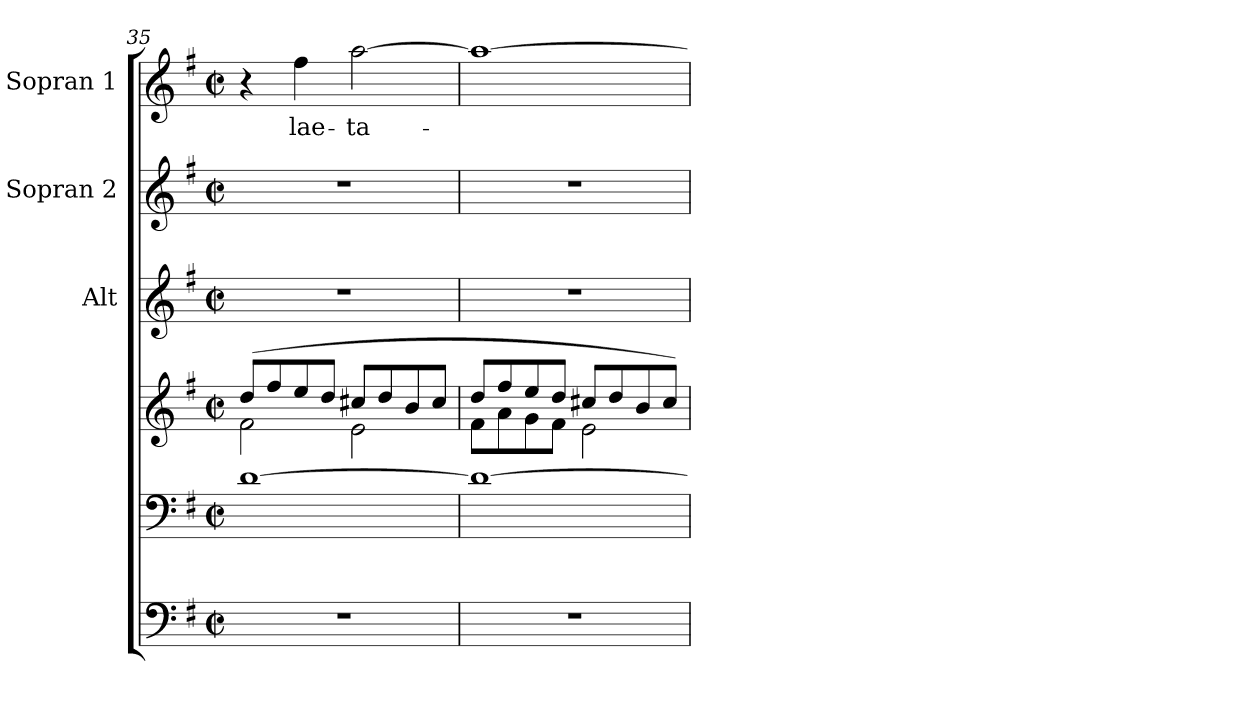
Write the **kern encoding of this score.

**kern	**kern	**kern	**kern	**kern	**kern	**text
*part5	*part4	*part4	*part3	*part2	*part1	*part1
*staff6	*staff5	*staff4	*staff3	*staff2	*staff1	*staff1
*	*	*	*I"Alt	*I"Sopran 2	*I"Sopran 1	*
*	*	*	*I'A.	*I'S. 2	*I'S. 1	*
*clefF4	*clefF4	*clefG2	*clefG2	*clefG2	*clefG2	*
*k[f#]	*k[f#]	*k[f#]	*k[f#]	*k[f#]	*k[f#]	*
*G:	*G:	*G:	*G:	*G:	*G:	*
*M2/2	*M2/2	*M2/2	*M2/2	*M2/2	*M2/2	*
*met(c|)	*met(c|)	*met(c|)	*met(c|)	*met(c|)	*met(c|)	*
=35	=35	=35	=35	=35	=35	=35
*	*	*^	*	*	*	*
1r	[1d	(>8dd/L	2f#\	1r	1r	4r	.
.	.	8ff#/	.	.	.	.	.
!	!	!	!	!	!	!	!LO:LY:b
.	.	8ee/	.	.	.	4ff#\	lae-
.	.	8dd/J	.	.	.	.	.
!	!	!	!	!	!	!	!LO:LY:b
.	.	8cc#X/L	2e\	.	.	[2aa\	-ta-
.	.	8dd/	.	.	.	.	.
.	.	8b/	.	.	.	.	.
.	.	8cc#/J	.	.	.	.	.
=36	=36	=36	=36	=36	=36	=36	=36
1r	1d_	8dd/L	8f#\L	1r	1r	1aa_	.
.	.	8ff#/	8a\	.	.	.	.
.	.	8ee/	8g\	.	.	.	.
.	.	8dd/J	8f#\J	.	.	.	.
.	.	8cc#X/L	2e\	.	.	.	.
.	.	8dd/	.	.	.	.	.
.	.	8b/	.	.	.	.	.
.	.	8cc#/J)	.	.	.	.	.
*	*	*v	*v	*	*	*	*
=	=	=	=	=	=	=
*-	*-	*-	*-	*-	*-	*-
